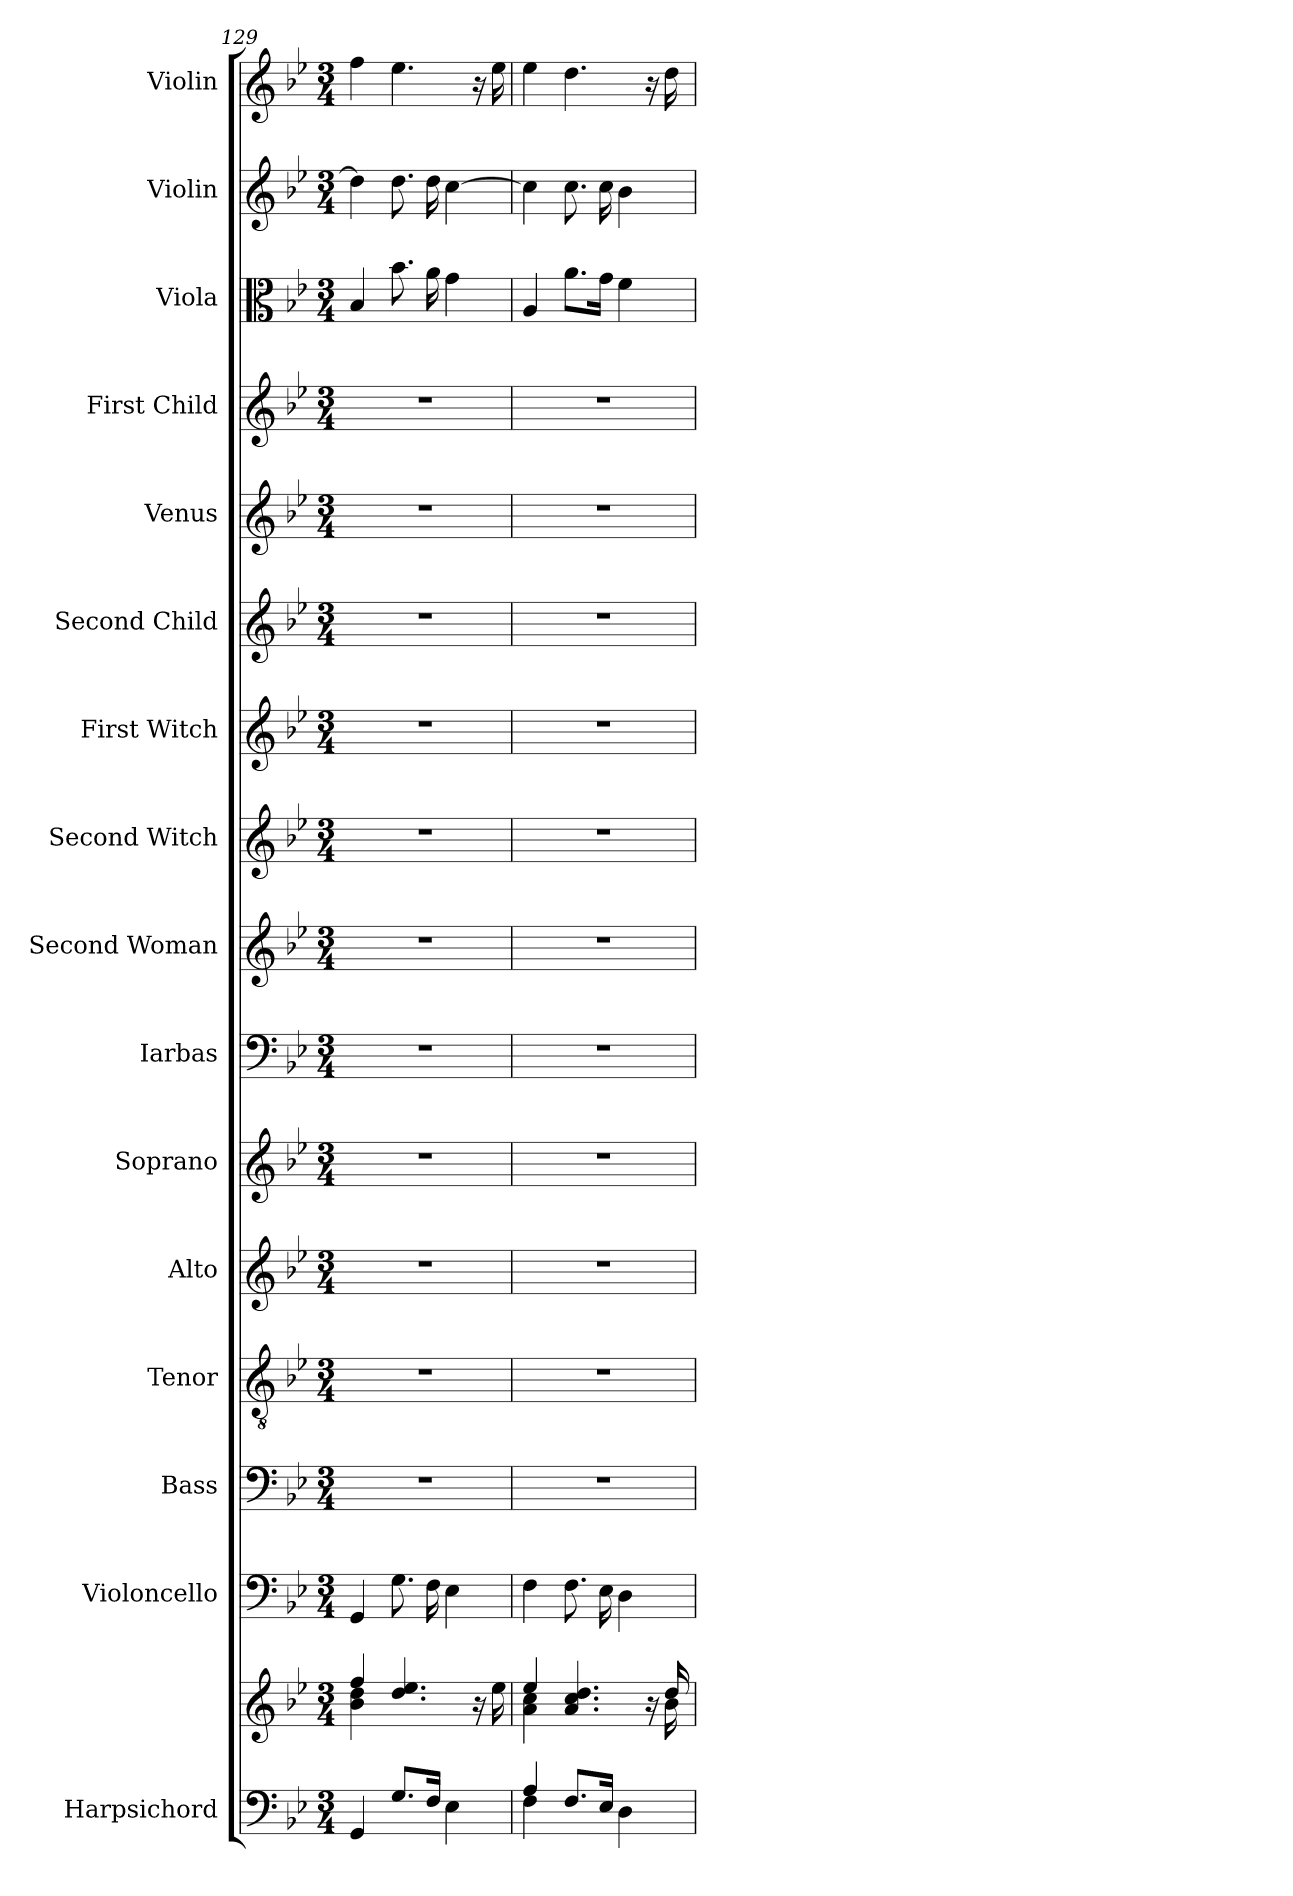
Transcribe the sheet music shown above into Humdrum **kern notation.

**kern	**kern	**kern	**kern	**kern	**kern	**kern	**kern	**kern	**kern	**kern	**kern	**kern	**kern	**kern	**kern	**kern
*part16	*part16	*part15	*part14	*part13	*part12	*part11	*part10	*part9	*part8	*part7	*part6	*part5	*part4	*part3	*part2	*part1
*staff17	*staff16	*staff15	*staff14	*staff13	*staff12	*staff11	*staff10	*staff9	*staff8	*staff7	*staff6	*staff5	*staff4	*staff3	*staff2	*staff1
*I"Harpsichord	*	*I"Violoncello	*I"Bass	*I"Tenor	*I"Alto	*I"Soprano	*I"Iarbas	*I"Second Woman	*I"Second Witch	*I"First Witch	*I"Second Child	*I"Venus	*I"First Child	*I"Viola	*I"Violin	*I"Violin
*I'Hch.	*	*I'Vc.	*I'B.	*I'T.	*I'A.	*I'S.	*I'I.	*I'2W	*I'W2.	*I'W1	*I'C2.	*I'V.	*I'C1	*I'Vla.	*I'Vln.	*I'Vln.
*clefF4	*clefG2	*clefF4	*clefF4	*clefGv2	*clefG2	*clefG2	*clefF4	*clefG2	*clefG2	*clefG2	*clefG2	*clefG2	*clefG2	*clefC3	*clefG2	*clefG2
*k[b-e-]	*k[b-e-]	*k[b-e-]	*k[b-e-]	*k[b-e-]	*k[b-e-]	*k[b-e-]	*k[b-e-]	*k[b-e-]	*k[b-e-]	*k[b-e-]	*k[b-e-]	*k[b-e-]	*k[b-e-]	*k[b-e-]	*k[b-e-]	*k[b-e-]
*M3/4	*M3/4	*M3/4	*M3/4	*M3/4	*M3/4	*M3/4	*M3/4	*M3/4	*M3/4	*M3/4	*M3/4	*M3/4	*M3/4	*M3/4	*M3/4	*M3/4
=129	=129	=129	=129	=129	=129	=129	=129	=129	=129	=129	=129	=129	=129	=129	=129	=129
*	*^	*	*	*	*	*	*	*	*	*	*	*	*	*	*	*
4GG/	4ff/	4b-\ 4dd\	4GG/	2.r	2.r	2.r	2.r	2.r	2.r	2.r	2.r	2.r	2.r	2.r	4B-/	4dd\]	4ff\
8.G/L	4.dd/ 4.ee-/	2ryy	8.G\	.	.	.	.	.	.	.	.	.	.	.	8.b-\	8.dd\	4.ee-\
16F/Jk	.	.	16F\	.	.	.	.	.	.	.	.	.	.	.	16a\	16dd\	.
4E-\	.	.	4E-\	.	.	.	.	.	.	.	.	.	.	.	4g\	[4cc\	.
.	16r	.	.	.	.	.	.	.	.	.	.	.	.	.	.	.	16r
.	16ee-\	.	.	.	.	.	.	.	.	.	.	.	.	.	.	.	16ee-\
=130	=130	=130	=130	=130	=130	=130	=130	=130	=130	=130	=130	=130	=130	=130	=130	=130	=130
*^	*	*	*	*	*	*	*	*	*	*	*	*	*	*	*	*	*
4A/	4F\	4ee-/	4a\ 4cc\	4F\	2.r	2.r	2.r	2.r	2.r	2.r	2.r	2.r	2.r	2.r	2.r	4A/	4cc\]	4ee-\
8.F/L	2ryy	4.a/ 4.cc/ 4.dd/	4..ryy	8.F\	.	.	.	.	.	.	.	.	.	.	.	8.a\L	8.cc\	4.dd\
16E-/Jk	.	.	.	16E-\	.	.	.	.	.	.	.	.	.	.	.	16g\Jk	16cc\	.
4D\	.	.	.	4D\	.	.	.	.	.	.	.	.	.	.	.	4f\	4b-\	.
.	.	16r	.	.	.	.	.	.	.	.	.	.	.	.	.	.	.	16r
.	.	16dd/	16b-\	.	.	.	.	.	.	.	.	.	.	.	.	.	.	16dd\
*v	*v	*	*	*	*	*	*	*	*	*	*	*	*	*	*	*	*	*
*	*v	*v	*	*	*	*	*	*	*	*	*	*	*	*	*	*	*
=	=	=	=	=	=	=	=	=	=	=	=	=	=	=	=	=
*-	*-	*-	*-	*-	*-	*-	*-	*-	*-	*-	*-	*-	*-	*-	*-	*-
